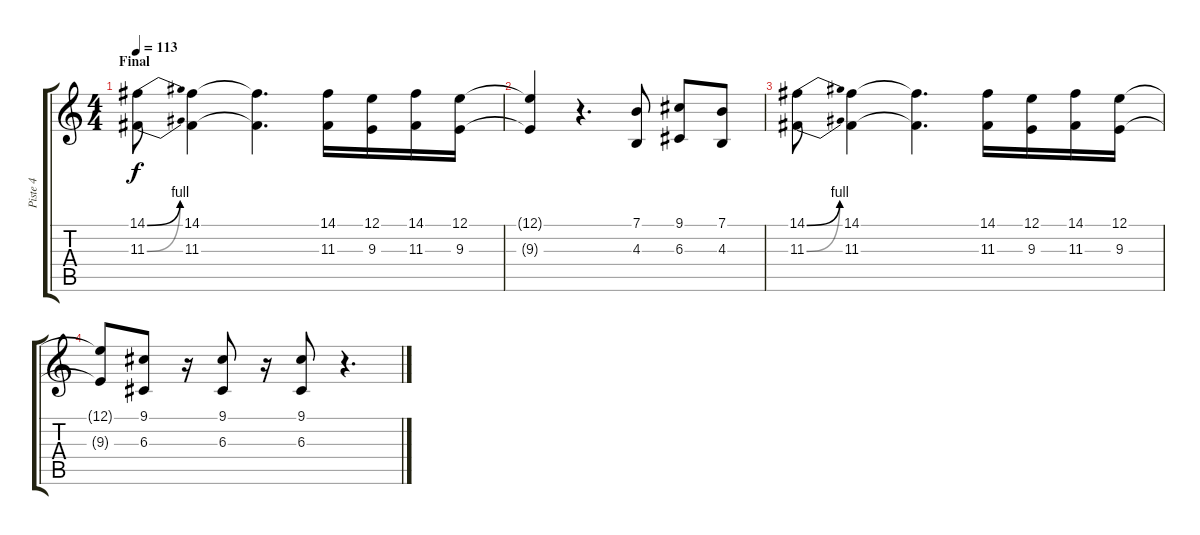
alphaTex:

\track ("Piste 4" "Piste 4") {instrument brasssection}
\staff {score tabs}
\tuning (E4 B3 G3 D3 A2 E2) {hide}
\ts (4 4)
\section ("" "Final")
\tempo 113
\clef g2
\ks c
(14.1{be (bend 0 0 60 4)} 11.3{be (bend 0 0 60 4)}).8{dy f} (14.1 11.3).4 (14.1{t} 11.3{t}).4{d} (14.1 11.3).16 (12.1 9.3).16 (14.1 11.3).16 (12.1 9.3).16 |
(12.1{t} 9.3{t}).4 r.4{d} (7.1 4.3).8 (9.1 6.3).8 (7.1 4.3).8 |
(14.1{be (bend 0 0 60 4)} 11.3{be (bend 0 0 60 4)}).8 (14.1 11.3).4 (14.1{t} 11.3{t}).4{d} (14.1 11.3).16 (12.1 9.3).16 (14.1 11.3).16 (12.1 9.3).16 |
(12.1{t} 9.3{t}).8 (9.1 6.3).8 r.16 (9.1 6.3).8 r.16 (9.1 6.3).8 r.4{d}
